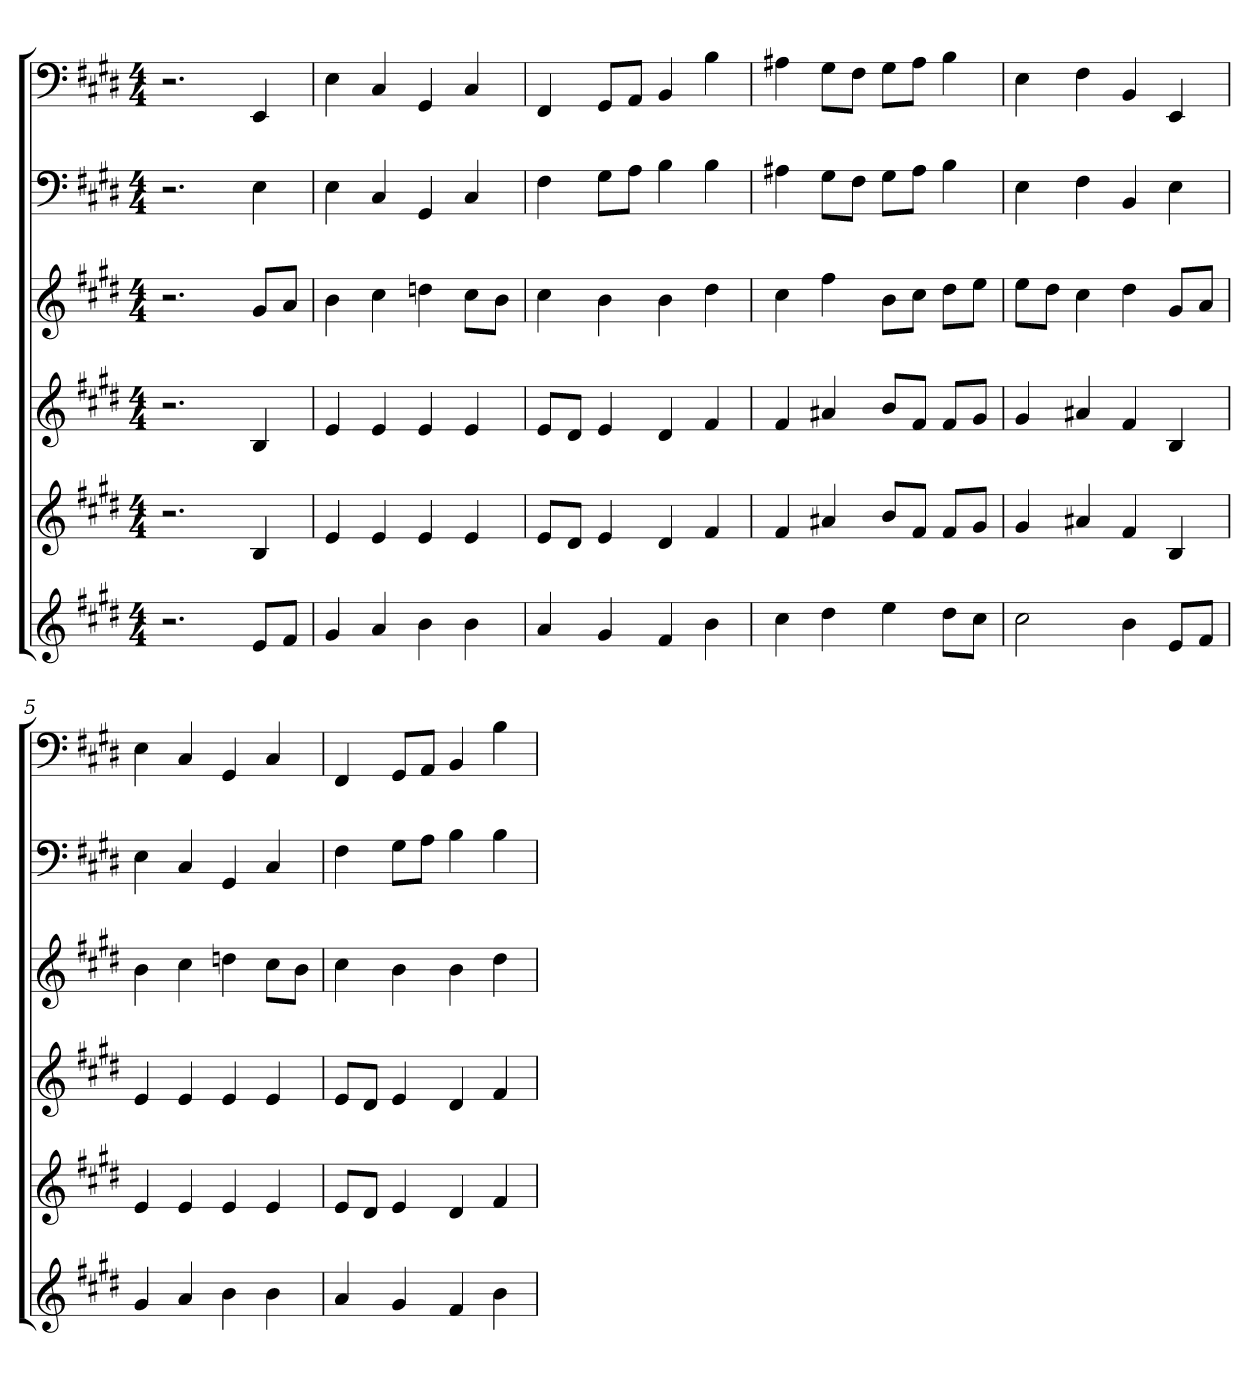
**kern	**kern	**kern	**kern	**kern	**kern
*part6	*part5	*part4	*part3	*part2	*part1
*staff6	*staff5	*staff4	*staff3	*staff2	*staff1
*clefG2	*clefG2	*clefG2	*clefG2	*clefF4	*clefF4
*k[f#c#g#d#]	*k[f#c#g#d#]	*k[f#c#g#d#]	*k[f#c#g#d#]	*k[f#c#g#d#]	*k[f#c#g#d#]
*E:	*E:	*E:	*E:	*E:	*E:
*M4/4	*M4/4	*M4/4	*M4/4	*M4/4	*M4/4
=	=	=	=	=	=
2.r	2.r	2.r	2.r	2.r	2.r
8e/L	4B	4B	8g#/L	4E	4EE
8f#/J	.	.	8a/J	.	.
=1	=1	=1	=1	=1	=1
4g#	4e	4e	4b	4E	4E
4a	4e	4e	4cc#	4C#	4C#
4b	4e	4e	4ddn	4GG#	4GG#
4b	4e	4e	8cc#\L	4C#	4C#
.	.	.	8b\J	.	.
=2	=2	=2	=2	=2	=2
4a	8e/L	8e/L	4cc#	4F#	4FF#
.	8d#/J	8d#/J	.	.	.
4g#	4e	4e	4b	8G#\L	8GG#/L
.	.	.	.	8A\J	8AA/J
4f#	4d#	4d#	4b	4B	4BB
4b	4f#	4f#	4dd#	4B	4B
=3	=3	=3	=3	=3	=3
4cc#	4f#	4f#	4cc#	4A#X	4A#X
4dd#	4a#X	4a#X	4ff#	8G#\L	8G#\L
.	.	.	.	8F#\J	8F#\J
4ee	8b/L	8b/L	8b\L	8G#\L	8G#\L
.	8f#/J	8f#/J	8cc#\J	8A#\J	8A#\J
8dd#\L	8f#/L	8f#/L	8dd#\L	4B	4B
8cc#\J	8g#/J	8g#/J	8ee\J	.	.
=4	=4	=4	=4	=4	=4
2cc#	4g#	4g#	8ee\L	4E	4E
.	.	.	8dd#\J	.	.
.	4a#X	4a#X	4cc#	4F#	4F#
4b	4f#	4f#	4dd#	4BB	4BB
8e/L	4B	4B	8g#/L	4E	4EE
8f#/J	.	.	8a/J	.	.
=5	=5	=5	=5	=5	=5
4g#	4e	4e	4b	4E	4E
4a	4e	4e	4cc#	4C#	4C#
4b	4e	4e	4ddn	4GG#	4GG#
4b	4e	4e	8cc#\L	4C#	4C#
.	.	.	8b\J	.	.
=6	=6	=6	=6	=6	=6
4a	8e/L	8e/L	4cc#	4F#	4FF#
.	8d#/J	8d#/J	.	.	.
4g#	4e	4e	4b	8G#\L	8GG#/L
.	.	.	.	8A\J	8AA/J
4f#	4d#	4d#	4b	4B	4BB
4b	4f#	4f#	4dd#	4B	4B
=	=	=	=	=	=
*-	*-	*-	*-	*-	*-
